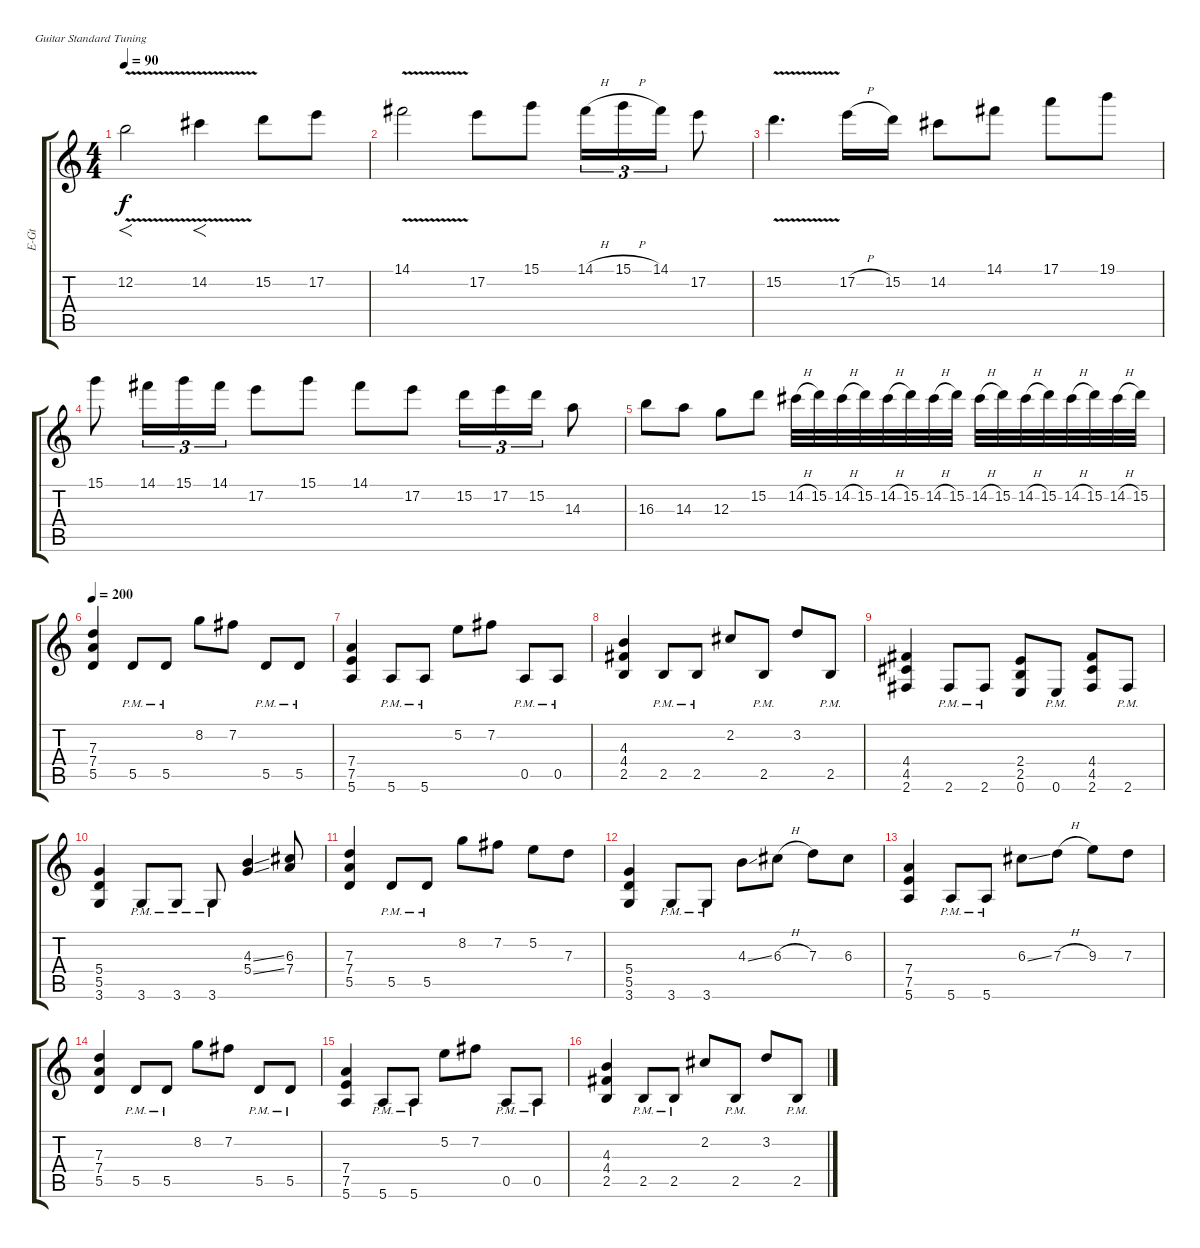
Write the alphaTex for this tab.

\bracketExtendMode groupsimilarinstruments
\otherSystemsTrackNameOrientation horizontal
\track ("Jerry" "E-Gt") {instrument distortionguitar}
\staff {score tabs}
\tuning (E4 B3 G3 D3 A2 E2)
\ts (4 4)
\beaming (8 2 2 2 2)
\tempo 90
\clef g2
\ks c
12.2{v}.2{f dy f instrument distortionguitar beam Down} 14.2{v acc #}.4{f beam Down} 15.2.8{beam Down} 17.2.8{beam Down} |
14.1{v acc #}.2{beam Down} 17.2.8{beam Down} 15.1.8{beam Down} 14.1{h acc #}.16{tu (3 2) beam Down} 15.1{h}.16{tu (3 2) beam Down} 14.1{acc #}.16{tu (3 2) beam Down} 17.2.8{beam Down} |
15.2{v}.4{d beam Down} 17.2{h}.16{beam Down} 15.2.16{beam Down} 14.2{acc #}.8{beam Down} 14.1{acc #}.8{beam Down} 17.1.8{beam Down} 19.1.8{beam Down} |
15.1.8{beam Down} 14.1{acc #}.16{tu (3 2) beam Down} 15.1.16{tu (3 2) beam Down} 14.1{acc #}.16{tu (3 2) beam Down} 17.2.8{beam Down} 15.1.8{beam Down} 14.1{acc #}.8{beam Down} 17.2.8{beam Down} 15.2.16{tu (3 2) beam Down} 17.2.16{tu (3 2) beam Down} 15.2.16{tu (3 2) beam Down} 14.3.8{beam Down} |
16.3.8{beam Down} 14.3.8{beam Down} 12.3.8{beam Down} 15.2.8{beam Down} 14.2{h acc #}.32{beam Down} 15.2.32{beam Down} 14.2{h acc #}.32{beam Down} 15.2.32{beam Down} 14.2{h acc #}.32{beam Down} 15.2.32{beam Down} 14.2{h acc #}.32{beam Down} 15.2.32{beam Down} 14.2{h acc #}.32{beam Down} 15.2.32{beam Down} 14.2{h acc #}.32{beam Down} 15.2.32{beam Down} 14.2{h acc #}.32{beam Down} 15.2.32{beam Down} 14.2{h acc #}.32{beam Down} 15.2.32{beam Down} |
\tempo 200
(7.3 7.4 5.5).4{beam Up} 5.5{pm}.8{beam Up} 5.5{pm}.8{beam Up} 8.2.8{beam Down} 7.2{acc #}.8{beam Down} 5.5{pm}.8{beam Up} 5.5{pm}.8{beam Up} |
(7.4 7.5 5.6).4{beam Up} 5.6{pm}.8{beam Up} 5.6{pm}.8{beam Up} 5.2.8{beam Down} 7.2{acc #}.8{beam Down} 0.5{pm}.8{beam Up} 0.5{pm}.8{beam Up} |
(4.3 4.4{acc #} 2.5).4{beam Up} 2.5{pm}.8{beam Up} 2.5{pm}.8{beam Up} 2.2{acc #}.8{beam Up} 2.5{pm}.8{beam Up} 3.2.8{beam Up} 2.5{pm}.8{beam Up} |
(4.4{acc #} 4.5{acc #} 2.6{acc #}).4{beam Up} 2.6{pm acc #}.8{beam Up} 2.6{pm acc #}.8{beam Up} (2.4 2.5 0.6).8{beam Up} 0.6{pm}.8{beam Up} (4.4{acc #} 4.5{acc #} 2.6{acc #}).8{beam Up} 2.6{pm acc #}.8{beam Up} |
(5.4 5.5 3.6).4{beam Up} 3.6{pm}.8{beam Up} 3.6{pm}.8{beam Up} 3.6{pm}.8{beam Up} (4.3{ss} 5.4{ss}).4{beam Up} (6.3{acc #} 7.4).8{beam Up} |
(7.3 7.4 5.5).4{beam Up} 5.5{pm}.8{beam Up} 5.5{pm}.8{beam Up} 8.2.8{beam Down} 7.2{acc #}.8{beam Down} 5.2.8{beam Down} 7.3.8{beam Down} |
(5.4 5.5 3.6).4{beam Up} 3.6{pm}.8{beam Up} 3.6{pm}.8{beam Up} 4.3{ss}.8{beam Down} 6.3{h acc #}.8{beam Down} 7.3.8{beam Down} 6.3{acc #}.8{beam Down} |
(7.4 7.5 5.6).4{beam Up} 5.6{pm}.8{beam Up} 5.6{pm}.8{beam Up} 6.3{ss acc #}.8{beam Down} 7.3{h}.8{beam Down} 9.3.8{beam Down} 7.3.8{beam Down} |
(7.3 7.4 5.5).4{beam Up} 5.5{pm}.8{beam Up} 5.5{pm}.8{beam Up} 8.2.8{beam Down} 7.2{acc #}.8{beam Down} 5.5{pm}.8{beam Up} 5.5{pm}.8{beam Up} |
(7.4 7.5 5.6).4{beam Up} 5.6{pm}.8{beam Up} 5.6{pm}.8{beam Up} 5.2.8{beam Down} 7.2{acc #}.8{beam Down} 0.5{pm}.8{beam Up} 0.5{pm}.8{beam Up} |
(4.3 4.4{acc #} 2.5).4{beam Up} 2.5{pm}.8{beam Up} 2.5{pm}.8{beam Up} 2.2{acc #}.8{beam Up} 2.5{pm}.8{beam Up} 3.2.8{beam Up} 2.5{pm}.8{beam Up}
